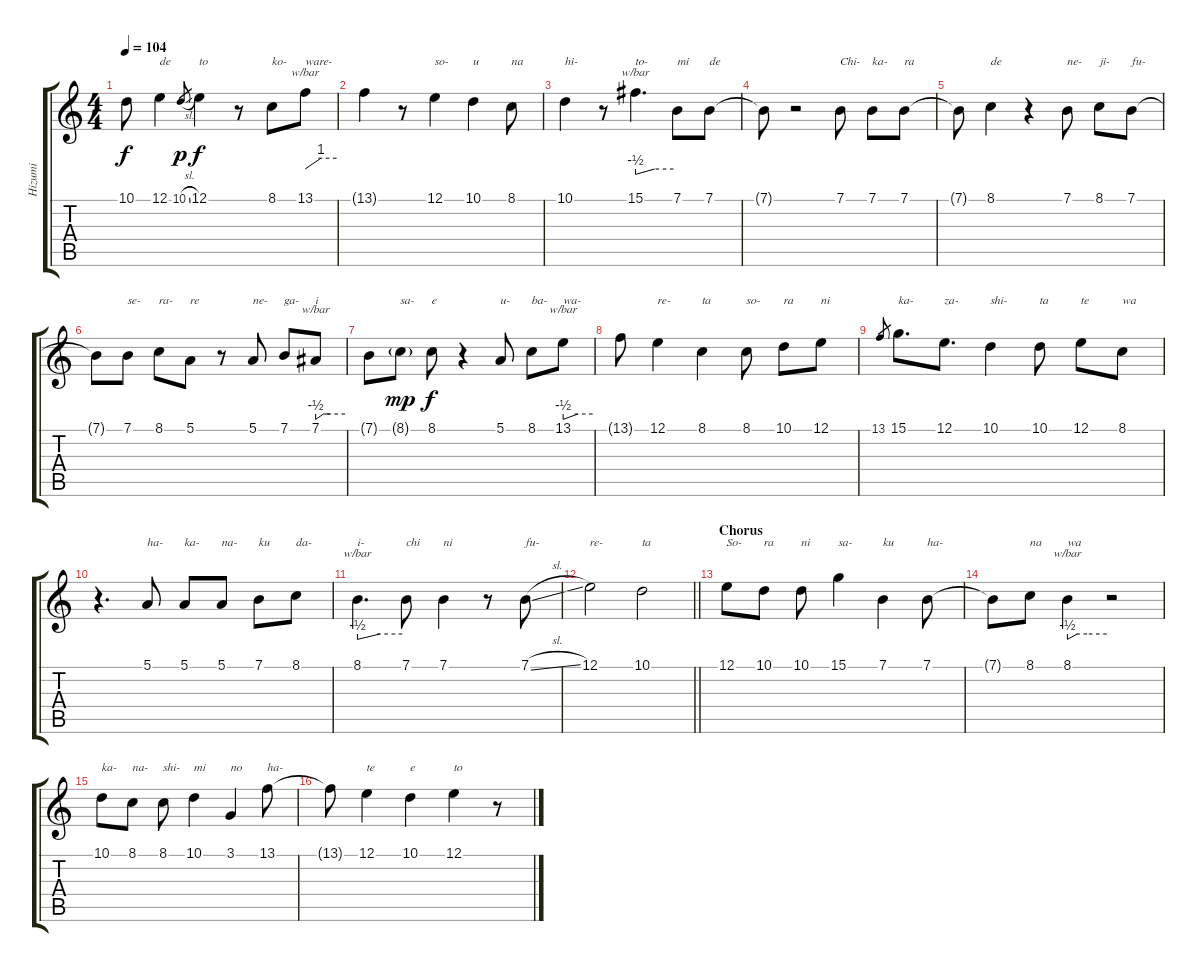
\track ("Hizumi" "Hizumi") {instrument brightacousticpiano}
\staff {score tabs}
\tuning (E4 B3 G3 D3 A2 E2) {hide}
\ts (4 4)
\tempo 104
\clef g2
\ks c
10.1{t}.8{dy f} 12.1.4{txt "de"} 10.1{sl}.8{gr dy p} 12.1.4{txt "to" dy f} r.8 8.1.8{txt "ko-"} 13.1.8{tbe (custom default 0 0 30 4 60 4) txt "ware-"} |
13.1{t}.4 r.8 12.1.4{txt "so-"} 10.1.4{txt "u"} 8.1.8{txt "na"} |
10.1.4{txt "hi-"} r.8 15.1.4{d tbe (custom default 0 -2 30 0 60 0) txt "to-"} 7.1.8{txt "mi"} 7.1.8{txt "de"} |
7.1{t}.8 r.2 7.1.8{txt "Chi-"} 7.1.8{txt "ka-"} 7.1.8{txt "ra"} |
7.1{t}.8 8.1.4{txt "de"} r.4 7.1.8{txt "ne-"} 8.1.8{txt "ji-"} 7.1.8{txt "fu-"} |
7.1{t}.8 7.1.8{txt "se-"} 8.1.8{txt "ra-"} 5.1.8{txt "re"} r.8 5.1.8{txt "ne-"} 7.1.8{txt "ga-"} 7.1.8{tbe (custom default 0 -2 16 0 30 0 60 0) txt "i"} |
7.1{t}.8 8.1{g}.8{txt "sa-" dy mp} 8.1.8{txt "e" dy f} r.4 5.1.8{txt "u-"} 8.1.8{txt "ba-"} 13.1.8{tbe (custom default 0 -2 30 0 60 0) txt "wa-"} |
13.1{t}.8 12.1.4{txt "re-"} 8.1.4{txt "ta"} 8.1.8{txt "so-"} 10.1.8{txt "ra"} 12.1.8{txt "ni"} |
13.1.8{gr} 15.1.8{d txt "ka-"} 12.1.8{d txt "za-"} 10.1.4{txt "shi-"} 10.1.8{txt "ta"} 12.1.8{txt "te"} 8.1.8{txt "wa"} |
r.4{d} 5.1.8{txt "ha-"} 5.1.8{txt "ka-"} 5.1.8{txt "na-"} 7.1.8{txt "ku"} 8.1.8{txt "da-"} |
8.1.4{d tbe (custom default 0 -2 30 0 60 0) txt "i-"} 7.1.8{txt "chi"} 7.1.4{txt "ni"} r.8 7.1{sl}.8{txt "fu-"} |
\barLineRight lightlight
12.1.2{txt "re-"} 10.1.2{txt "ta"} |
\section ("" "Chorus")
12.1.8{txt "So-"} 10.1.8{txt "ra"} 10.1.8{txt "ni"} 15.1.4{txt "sa-"} 7.1.4{txt "ku"} 7.1.8{txt "ha-"} |
7.1{t}.8 8.1.8{txt "na"} 8.1.4{tbe (custom default 0 -2 15 0 30 0 60 0) txt "wa"} r.2 |
10.1.8{txt "ka-"} 8.1.8{txt "na-"} 8.1.8{txt "shi-"} 10.1.4{txt "mi"} 3.1.4{txt "no"} 13.1.8{txt "ha-"} |
13.1{t}.8 12.1.4{txt "te"} 10.1.4{txt "e"} 12.1.4{txt "to"} r.8
